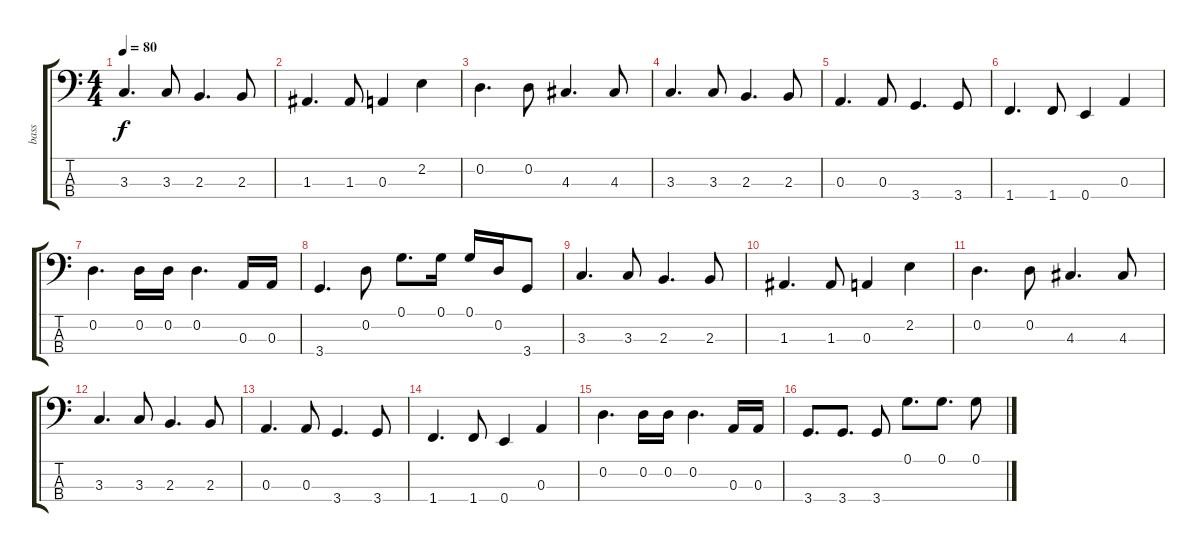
\track ("bass" "bass") {instrument fretlessbass}
\staff {score tabs}
\tuning (G2 D2 A1 E1) {hide}
\ts (4 4)
\tempo 80
\clef f4
\ks c
3.3.4{d dy f} 3.3.8 2.3.4{d} 2.3.8 |
1.3.4{d} 1.3.8 0.3.4 2.2.4 |
0.2.4{d} 0.2.8 4.3.4{d} 4.3.8 |
3.3.4{d} 3.3.8 2.3.4{d} 2.3.8 |
0.3.4{d} 0.3.8 3.4.4{d} 3.4.8 |
1.4.4{d} 1.4.8 0.4.4 0.3.4 |
0.2.4{d} 0.2.16 0.2.16 0.2.4{d} 0.3.16 0.3.16 |
3.4.4{d} 0.2.8 0.1.8{d} 0.1.16 0.1.16 0.2.16 3.4.8 |
3.3.4{d} 3.3.8 2.3.4{d} 2.3.8 |
1.3.4{d} 1.3.8 0.3.4 2.2.4 |
0.2.4{d} 0.2.8 4.3.4{d} 4.3.8 |
3.3.4{d} 3.3.8 2.3.4{d} 2.3.8 |
0.3.4{d} 0.3.8 3.4.4{d} 3.4.8 |
1.4.4{d} 1.4.8 0.4.4 0.3.4 |
0.2.4{d} 0.2.16 0.2.16 0.2.4{d} 0.3.16 0.3.16 |
3.4.8{d} 3.4.8{d} 3.4.8 0.1.8{d} 0.1.8{d} 0.1.8
